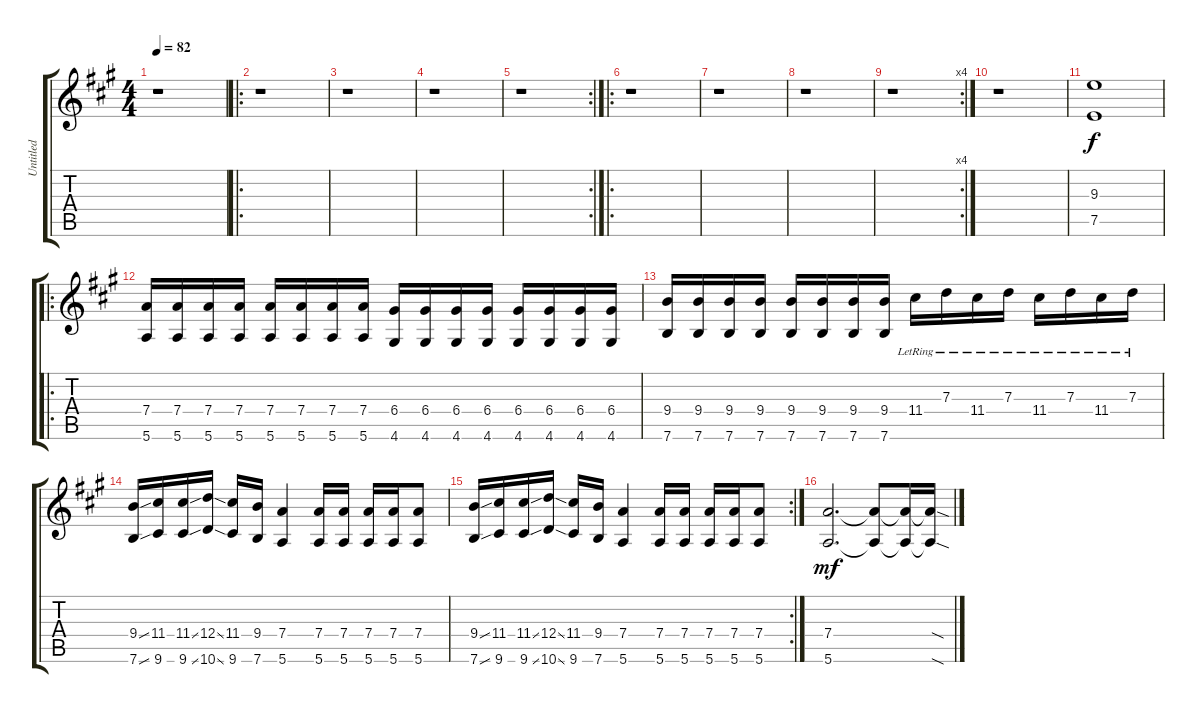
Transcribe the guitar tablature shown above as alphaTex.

\track ("Untitled" "Untitled") {instrument distortionguitar}
\staff {score tabs}
\tuning (E4 B3 G3 D3 A2 E2) {hide}
\ts (4 4)
\tempo 82
\clef g2
\ks a
r.1{dy f} |
\ro
r.1 |
r.1 |
r.1 |
\rc 2
r.1 |
\ro
r.1 |
r.1 |
r.1 |
\rc 4
r.1 |
r.1 |
(9.3 7.5).1 |
\ro
(7.4 5.6).16 (7.4 5.6).16 (7.4 5.6).16 (7.4 5.6).16 (7.4 5.6).16 (7.4 5.6).16 (7.4 5.6).16 (7.4 5.6).16 (6.4 4.6).16 (6.4 4.6).16 (6.4 4.6).16 (6.4 4.6).16 (6.4 4.6).16 (6.4 4.6).16 (6.4 4.6).16 (6.4 4.6).16 |
(9.4 7.6).16 (9.4 7.6).16 (9.4 7.6).16 (9.4 7.6).16 (9.4 7.6).16 (9.4 7.6).16 (9.4 7.6).16 (9.4 7.6).16 11.4{lr}.16 7.3{lr}.16 11.4{lr}.16 7.3{lr}.16 11.4{lr}.16 7.3{lr}.16 11.4{lr}.16 7.3{lr}.16 |
(9.4{ss} 7.6{ss}).16 (11.4 9.6).16 (11.4{ss} 9.6{ss}).16 (12.4{ss} 10.6{ss}).16 (11.4 9.6).16 (9.4 7.6).16 (7.4 5.6).4 (7.4 5.6).16 (7.4 5.6).16 (7.4 5.6).16 (7.4 5.6).16 (7.4 5.6).8 |
\rc 2
(9.4{ss} 7.6{ss}).16 (11.4 9.6).16 (11.4{ss} 9.6{ss}).16 (12.4{ss} 10.6{ss}).16 (11.4 9.6).16 (9.4 7.6).16 (7.4 5.6).4 (7.4 5.6).16 (7.4 5.6).16 (7.4 5.6).16 (7.4 5.6).16 (7.4 5.6).8 |
(7.4 5.6).2{d dy mf} (7.4{t} 5.6{t}).8 (7.4{t} 5.6{t}).16 (7.4{sod t} 5.6{sod t}).16
